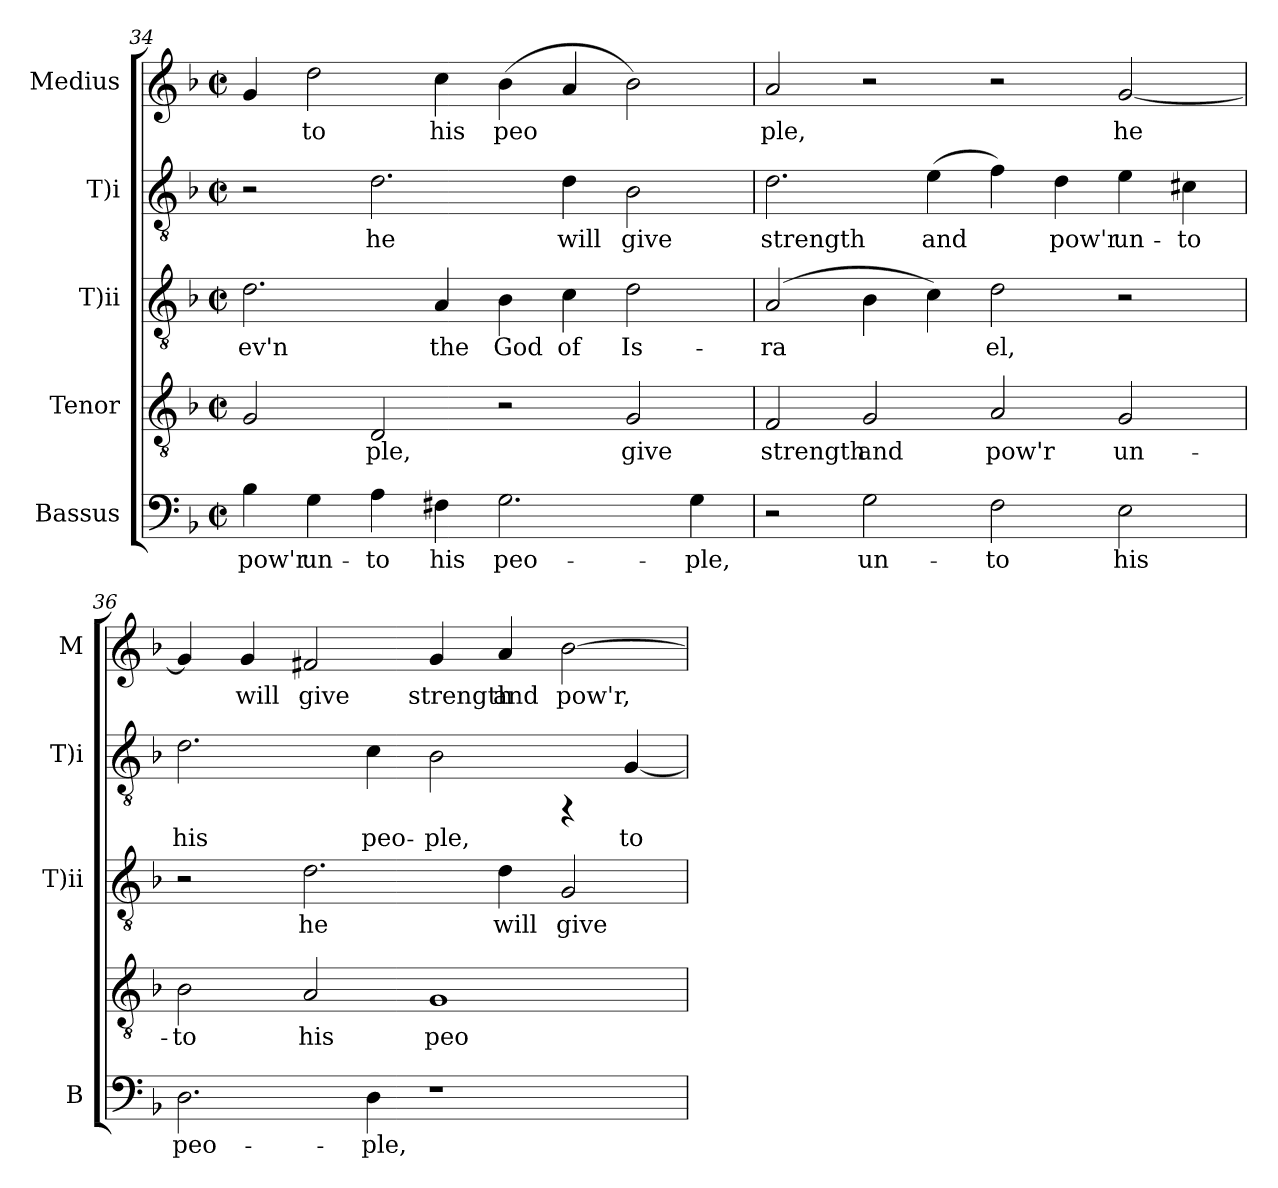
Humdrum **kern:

**kern	**text	**kern	**text	**kern	**text	**kern	**text	**kern	**text
*part5	*part5	*part4	*part4	*part3	*part3	*part2	*part2	*part1	*part1
*staff5	*staff5	*staff4	*staff4	*staff3	*staff3	*staff2	*staff2	*staff1	*staff1
*I"Bassus	*	*I"Tenor	*	*I"T)ii	*	*I"T)i	*	*I"Medius	*
*I'B	*	*	*	*I'T)ii	*	*I'T)i	*	*I'M	*
*clefF4	*	*clefGv2	*	*clefGv2	*	*clefGv2	*	*clefG2	*
*k[b-]	*	*k[b-]	*	*k[b-]	*	*k[b-]	*	*k[b-]	*
*F:	*	*F:	*	*F:	*	*F:	*	*F:	*
*M2/2	*	*M2/2	*	*M2/2	*	*M2/2	*	*M2/2	*
*met(c|)	*	*met(c|)	*	*met(c|)	*	*met(c|)	*	*met(c|)	*
=34	=34	=34	=34	=34	=34	=34	=34	=34	=34
!	!LO:LY:b:cj	!	!LO:LY:b:cj	!	!LO:LY:b:cj	!	!	!	!LO:LY:b:cj
4B-\	pow'r	2G/	--	2.d\	ev'n	2r	.	4g/	.
!	!LO:LY:b:cj	!	!	!	!	!	!	!	!LO:LY:b:cj
4G\	un-	.	.	.	.	.	.	2dd\	to
!	!LO:LY:b:cj	!	!LO:LY:b:cj	!	!	!	!LO:LY:b:rj	!	!
4A\	-to	2D/	-ple,	.	.	2.d\	he	.	.
!	!LO:LY:b:cj	!	!	!	!LO:LY:b:cj	!	!	!	!LO:LY:b:cj
4F#X\	his	.	.	4A/	the	.	.	4cc\	his
!	!LO:LY:b:cj	!	!	!	!LO:LY:b:cj	!	!	!	!LO:LY:b:cj
2.G\	peo-	2r	.	4B-\	God	.	.	(>4b-\	peo-
!	!	!	!	!	!LO:LY:b:cj	!	!LO:LY:b:rj	!	!LO:LY:b:cj
.	.	.	.	4c\	of	4d\	will	4a/	--
!	!	!	!LO:LY:b:cj	!	!LO:LY:b:cj	!	!LO:LY:b:rj	!	!LO:LY:b:cj
.	.	2G/	give	2d\	Is-	2B-\	give	2b-\)	--
!	!LO:LY:b:cj	!	!	!	!	!	!	!	!
4G\	-ple,	.	.	.	.	.	.	.	.
=35	=35	=35	=35	=35	=35	=35	=35	=35	=35
!	!	!	!LO:LY:b:cj	!	!LO:LY:b:cj	!	!LO:LY:b:rj	!	!LO:LY:b:cj
2r	.	2F/	strength	(>2A/	-ra-	2.d\	strength	2a/	-ple,
!	!LO:LY:b:cj	!	!LO:LY:b:cj	!	!LO:LY:b:cj	!	!	!	!
2G\	un-	2G/	and	4B-\	--	.	.	2r	.
!	!	!	!	!	!LO:LY:b:cj	!	!LO:LY:b:rj	!	!
.	.	.	.	4c\)	--	(>4e\	and	.	.
!	!LO:LY:b:cj	!	!LO:LY:b:cj	!	!LO:LY:b:cj	!	!LO:LY:b:rj	!	!
2F\	-to	2A/	pow'r	2d\	-el,	4f\)	.	2r	.
!	!	!	!	!	!	!	!LO:LY:b:rj	!	!
.	.	.	.	.	.	4d\	pow'r	.	.
!	!LO:LY:b:cj	!	!LO:LY:b:cj	!	!	!	!LO:LY:b:rj	!	!LO:LY:b:cj
2E\	his	2G/	un-	2r	.	4e\	un-	[<2g/	he
!	!	!	!	!	!	!	!LO:LY:b:rj	!	!
.	.	.	.	.	.	4c#\	-to	.	.
!!LO:LB:g=z
=36	=36	=36	=36	=36	=36	=36	=36	=36	=36
!	!LO:LY:b:cj	!	!LO:LY:b:cj	!	!	!	!LO:LY:b:rj	!	!LO:LY:b:cj
2.D\	peo-	2B-\	-to	2r	.	2.d\	his	4g/]	.
!	!	!	!	!	!	!	!	!	!LO:LY:b:cj
.	.	.	.	.	.	.	.	4g/	will
!	!	!	!LO:LY:b:cj	!	!LO:LY:b:cj	!	!	!	!LO:LY:b:cj
.	.	2A/	his	2.d\	he	.	.	2f#X/	give
!	!LO:LY:b:cj	!	!	!	!	!	!LO:LY:b:rj	!	!
4D\	-ple,	.	.	.	.	4c\	peo-	.	.
!	!	!	!LO:LY:b:cj	!	!	!	!LO:LY:b:rj	!	!LO:LY:b:cj
1r	.	1G	peo-	.	.	2B-\	-ple,	4g/	strength
!	!	!	!	!	!LO:LY:b:cj	!	!	!	!LO:LY:b:cj
.	.	.	.	4d\	will	.	.	4a/	and
!	!	!	!	!	!LO:LY:b:cj	!	!	!	!LO:LY:b:cj
.	.	.	.	2G/	give	4rFF	.	[>2b-\	pow'r,
!	!	!	!	!	!	!	!LO:LY:b:rj	!	!
.	.	.	.	.	.	[<4G/	to	.	.
=	=	=	=	=	=	=	=	=	=
*-	*-	*-	*-	*-	*-	*-	*-	*-	*-
